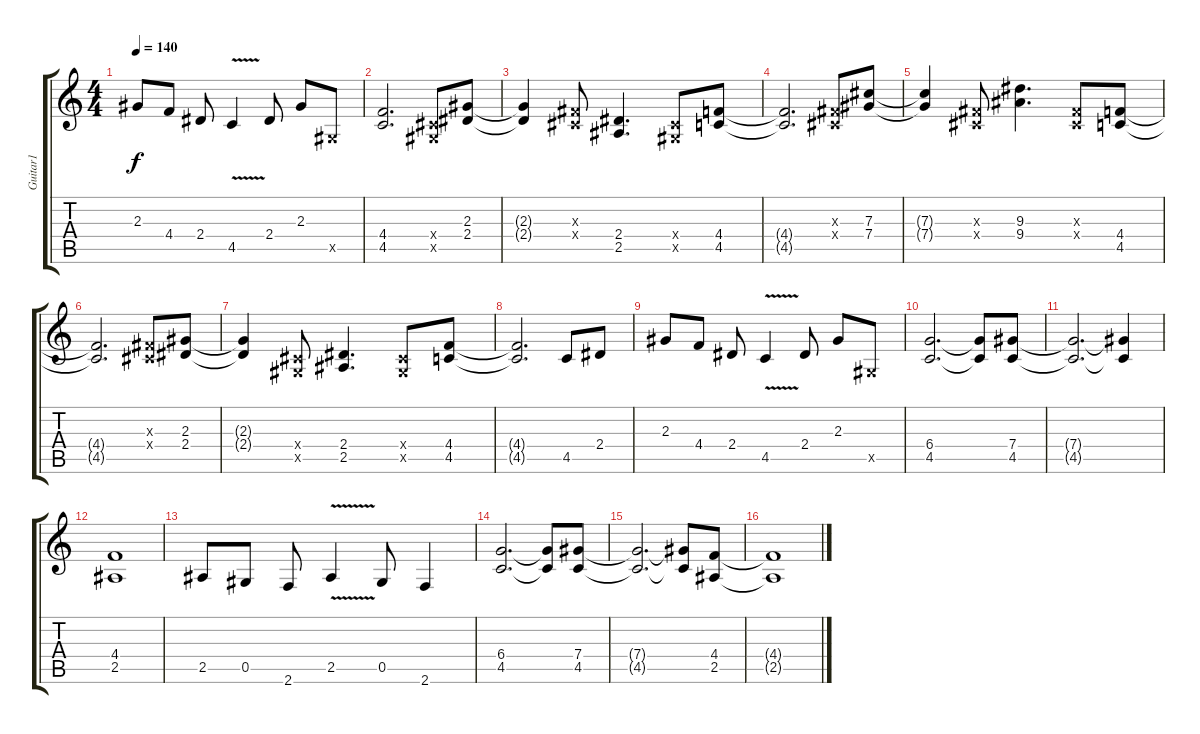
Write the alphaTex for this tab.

\track ("Guitar1" "Guitar1") {instrument distortionguitar}
\staff {score tabs}
\tuning (Eb4 Bb3 Gb3 Db3 Ab2 Eb2) {hide}
\ts (4 4)
\tempo 140
\clef g2
\ks c
2.3.8{dy f} 4.4.8 2.4.8 4.5{v}.4 2.4.8 2.3.8 0.5{x}.8 |
(4.4 4.5).2{d} (0.4{x} 0.5{x}).8 (2.3 2.4).8 |
(2.3{t} 2.4{t}).4 (0.3{x} 0.4{x}).8 (2.4 2.5).4{d} (0.4{x} 0.5{x}).8 (4.4 4.5).8 |
(4.4{t} 4.5{t}).2{d} (0.3{x} 0.4{x}).8 (7.3 7.4).8 |
(7.3{t} 7.4{t}).4 (0.3{x} 0.4{x}).8 (9.3 9.4).4{d} (0.3{x} 0.4{x}).8 (4.4 4.5).8 |
(4.4{t} 4.5{t}).2{d} (0.3{x} 0.4{x}).8 (2.3 2.4).8 |
(2.3{t} 2.4{t}).4 (0.4{x} 0.5{x}).8 (2.4 2.5).4{d} (0.4{x} 0.5{x}).8 (4.4 4.5).8 |
(4.4{t} 4.5{t}).2{d} 4.5.8 2.4.8 |
2.3.8 4.4.8 2.4.8 4.5{v}.4 2.4.8 2.3.8 0.5{x}.8 |
(6.4 4.5).2{d} (6.4{t} 4.5{t}).8 (7.4 4.5).8 |
(7.4{t} 4.5{t}).2{d} (7.4{t} 4.5{t}).4 |
(4.4 2.5).1 |
2.5.8 0.5.8 2.6.8 2.5{v}.4 0.5.8 2.6.4 |
(6.4 4.5).2{d} (6.4{t} 4.5{t}).8 (7.4 4.5).8 |
(7.4{t} 4.5{t}).2{d} (7.4{t} 4.5{t}).8 (4.4 2.5).8 |
(4.4{t} 2.5{t}).1
